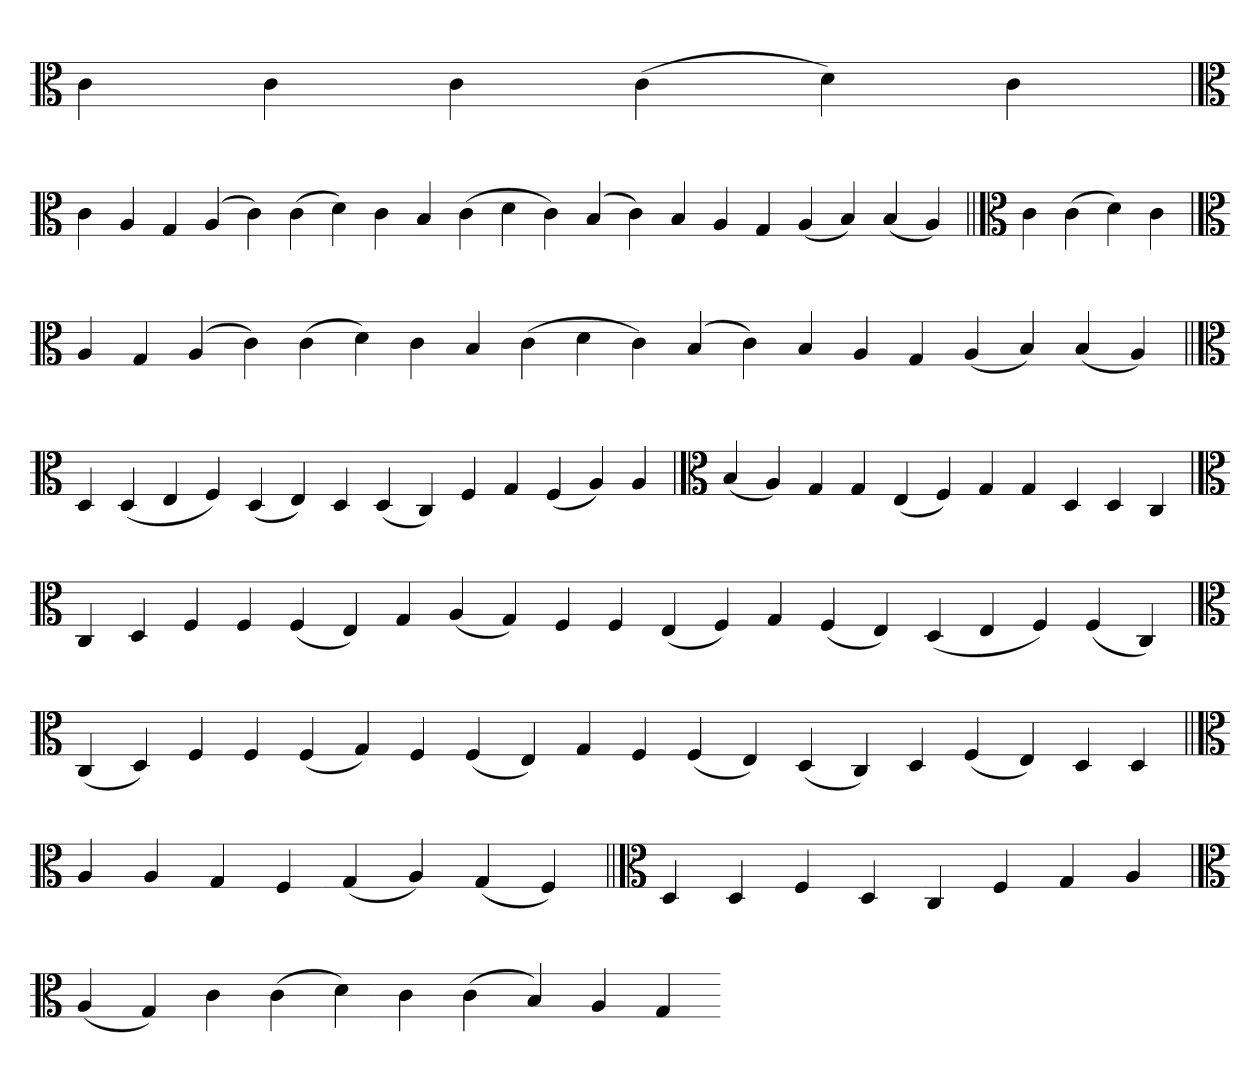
**kern
*part1
*staff1
*clefC3
=
4c
4c
4c
(4c
4d)
4c
=`
*clefC3
4c
4A
4G
(4A
4c)
(4c
4d)
4c
4B
(4c
4d
4c)
(4B
4c)
4B
4A
4G
(4A
4B)
(4B
4A)
=||
*clefC3
4c
(4c
4d)
4c
=`
*clefC3
4A
4G
(4A
4c)
(4c
4d)
4c
4B
(4c
4d
4c)
(4B
4c)
4B
4A
4G
(4A
4B)
(4B
4A)
=||
*clefC3
4D
(4D
4E
4F)
(4D
4E)
4D
(4D
4C)
4F
4G
(4F
4A)
4A
=`
*clefC3
(4B
4A)
4G
4G
(4E
4F)
4G
4G
4D
4D
4C
='
*clefC3
4C
4D
4F
4F
(4F
4E)
4G
(4A
4G)
4F
4F
(4E
4F)
4G
(4F
4E)
(4D
4E
4F)
(4F
4C)
='
*clefC3
(4C
4D)
4F
4F
(4F
4G)
4F
(4F
4E)
4G
4F
(4F
4E)
(4D
4C)
4D
(4F
4E)
4D
4D
=||
*clefC3
4A
4A
4G
4F
(4G
4A)
(4G
4F)
=||
*clefC3
4D
4D
4F
4D
4C
4F
4G
4A
=`
*clefC3
(4A
4G)
4c
(4c
4d)
4c
(4c
4B)
4A
4G
=-
*-
